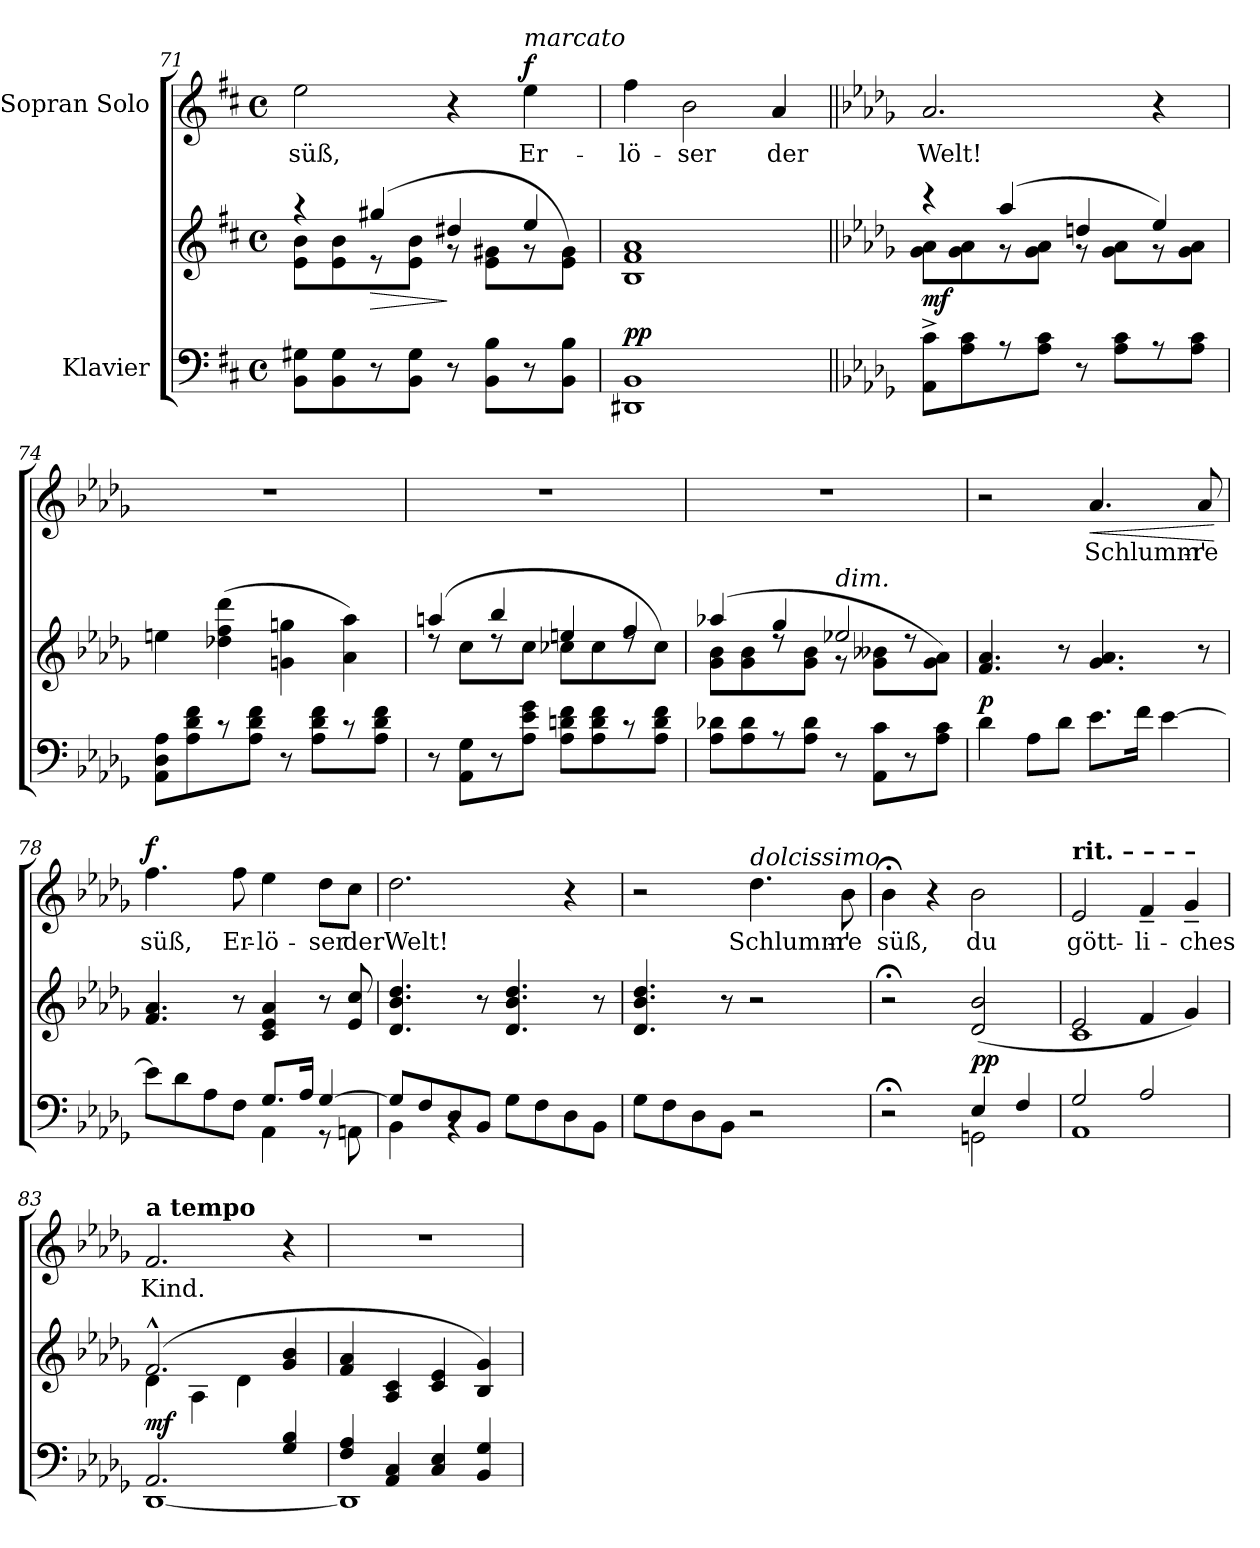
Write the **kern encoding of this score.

**kern	**kern	**dynam	**kern	**text	**dynam
*part2	*part2	*part2	*part1	*part1	*part1
*staff3	*staff2	*staff2/3	*staff1	*staff1	*staff1
*I"Klavier	*	*	*I"Sopran Solo	*	*
*clefF4	*clefG2	*	*clefG2	*	*
*k[f#c#]	*k[f#c#]	*	*k[f#c#]	*	*
*M4/4	*M4/4	*	*M4/4	*	*
*met(c)	*met(c)	*	*met(c)	*	*
=71	=71	=71	=71	=71	=71
*	*^	*	*	*	*
!	!	!	!	!	!LO:LY:b	!
8BB\ 8G#X\L	4r	8e\ 8b\L	.	2ee\	süß,	.
8BB\ 8G#\	.	8e\ 8b\	.	.	.	.
!	!	!	!LO:HP:b	!	!	!
8r	(4gg#X/	8r	>	.	.	.
8BB\ 8G#\J	.	8e\ 8b\J	.	.	.	.
8r	4dd#X/	8r	]	4r	.	.
8BB\ 8B\L	.	8e\ 8g#X\L	.	.	.	.
!	!	!	!	!LO:TX:a:i:t=marcato	!	!
!	!	!	!	!	!LO:LY:b	!LO:DY:a
8r	4ee/	8r	.	4ee\	Er-	f
8BB\ 8B\J	.	8e\ 8g#\J)	.	.	.	.
=72	=72	=72	=72	=72	=72	=72
!	!	!	!LO:DY:a=2	!	!LO:LY:b	!
*	*v	*v	*	*	*	*
1DD#X 1BB	1B 1f# 1a	pp	4ff#\	-lö-	.
!	!	!	!	!LO:LY:b	!
.	.	.	2b\	-ser	.
!	!	!	!	!LO:LY:b	!
.	.	.	4a/	der	.
=73||	=73||	=73||	=73||	=73||	=73||
*k[b-e-a-d-g-]	*k[b-e-a-d-g-]	*	*k[b-e-a-d-g-]	*	*
*	*^	*	*	*	*
!	!	!	!LO:DY:a=2	!	!LO:LY:b	!
8AA-\^ 8c\^L	4r	8g-\ 8a-\L	mf	2.a-/	Welt!	.
8A-\ 8c\	.	8g-\ 8a-\	.	.	.	.
8r	(4aa-/	8r	.	.	.	.
8A-\ 8c\J	.	8g-\ 8a-\J	.	.	.	.
8r	4ddn/	8r	.	.	.	.
8A-\ 8c\L	.	8g-\ 8a-\L	.	.	.	.
8r	4ee-/)	8r	.	4r	.	.
8A-\ 8c\J	.	8g-\ 8a-\J	.	.	.	.
*	*v	*v	*	*	*	*
!!LO:LB:g=z
=74	=74	=74	=74	=74	=74
8AA-\ 8D-\ 8A-\L	4een\	.	1r	.	.
8A-\ 8d-\ 8f\	.	.	.	.	.
8r	(4dd-X\ 4ff\ 4ddd-\	.	.	.	.
8A-\ 8d-\ 8f\J	.	.	.	.	.
8r	4gn\ 4ggn\	.	.	.	.
8A-\ 8d-\ 8f\L	.	.	.	.	.
8r	4a-\ 4aa-\)	.	.	.	.
8A-\ 8d-\ 8f\J	.	.	.	.	.
=75	=75	=75	=75	=75	=75
*	*^	*	*	*	*
8r	(4aan/	8rdd	.	1r	.	.
8AA-\ 8G-\L	.	8cc\L	.	.	.	.
8r	4bb-/	8rdd	.	.	.	.
8A-\ 8e-\ 8g-\J	.	8cc\J	.	.	.	.
8A-\ 8dn\ 8f\L	4een/	8cc-X\L	.	.	.	.
8A-\ 8d\ 8f\	.	8cc-\	.	.	.	.
8r	4ff/	8rdd	.	.	.	.
8A-\ 8d\ 8f\J	.	8cc-\J)	.	.	.	.
=76	=76	=76	=76	=76	=76	=76
8A-\ 8d-X\L	(4aa-X/	8g-\ 8b-\L	.	1r	.	.
8A-\ 8d-\	.	8g-\ 8b-\	.	.	.	.
8r	4gg-/	8rdd	.	.	.	.
8A-\ 8d-\J	.	8g-\ 8b-\J	.	.	.	.
!	!LO:TX:a:i:t=dim.	!	!	!	!	!
8r	2ee-X/	8r	.	.	.	.
8AA-\ 8c\L	.	8g-\ 8b--X\L	.	.	.	.
8r	.	8rdd	.	.	.	.
8A-\ 8c\J	.	8g-\ 8a-\J)	.	.	.	.
=77	=77	=77	=77	=77	=77	=77
!	!	!	!LO:DY:a=2	!	!	!
*	*v	*v	*	*	*	*
4d-\	4.f/ 4.a-/	p	2r	.	.
8A-\L	.	.	.	.	.
8d-\J	8r	.	.	.	.
!	!	!	!	!LO:LY:b	!LO:HP:b
8.e-\L	4.g-/ 4.a-/	.	4.a-/	Schlumm'-	<
16f\Jk	.	.	.	.	.
[4e-\	.	.	.	.	.
!	!	!	!	!LO:LY:b	!
.	8r	.	8a-/	-re	.
.	.	.	.	.	[
=78	=78	=78	=78	=78	=78
*^	*	*	*	*	*
!	!	!	!	!	!LO:LY:b	!LO:DY:a
8e-\L]	2ryy	4.f/ 4.a-/	.	4.ff\	süß,	f
8d-\	.	.	.	.	.	.
8A-\	.	.	.	.	.	.
!	!	!	!	!	!LO:LY:b	!
8F\J	.	8r	.	8ff\	Er-	.
!	!	!	!	!	!LO:LY:b	!
8.G-/L	4AA-\	4c/ 4e-/ 4a-/	.	4ee-\	-lö-	.
16A-/Jk	.	.	.	.	.	.
!	!	!	!	!	!LO:LY:b	!
[4G-/	8r	8r	.	8dd-\L	-ser	.
!	!	!	!	!	!LO:LY:b	!
.	8AAn\	8e-/ 8cc/	.	8cc\J	der	.
!!LO:LB:g=z
=79	=79	=79	=79	=79	=79	=79
!	!	!	!	!	!LO:LY:b	!
8G-/L]	4BB-\	4.d-/ 4.b-/ 4.dd-/	.	2.dd-\	Welt!	.
8F/	.	.	.	.	.	.
8D-/	4rBB	.	.	.	.	.
8BB-/J	.	8r	.	.	.	.
8G-\L	2ryy	4.d-/ 4.b-/ 4.dd-/	.	.	.	.
8F\	.	.	.	.	.	.
8D-\	.	.	.	4r	.	.
8BB-\J	.	8r	.	.	.	.
*v	*v	*	*	*	*	*
=80	=80	=80	=80	=80	=80
8G-\L	4.d-/ 4.b-/ 4.dd-/	.	2r	.	.
8F\	.	.	.	.	.
8D-\	.	.	.	.	.
8BB-\J	8r	.	.	.	.
!	!	!	!LO:TX:a:i:t=dolcissimo	!	!
!	!	!	!	!LO:LY:b	!
2r	2r	.	4.dd-\	Schlumm'-	.
!	!	!	!	!LO:LY:b	!
.	.	.	8b-\	-re	.
=81	=81	=81	=81	=81	=81
*^	*	*	*	*	*
!	!	!	!	!	!LO:LY:b	!
2r;<	2ryy	2r;<	.	4b-;<\	süß,	.
.	.	.	.	4r	.	.
!	!	!	!LO:DY:a=2	!	!LO:LY:b	!
4E-/	2GGn\	(2d-/ 2b-/	pp	2b-\	du	.
4F/	.	.	.	.	.	.
=82	=82	=82	=82	=82	=82	=82
*	*	*^	*	*	*	*
!	!	!	!	!	!LO:TX:a:B:t=rit.  –   –   –   –	!	!
!	!	!	!	!	!	!LO:LY:b	!
2G-/	1AA-	2e-/	1c	.	2e-/	gött-	.
!	!	!	!	!	!	!LO:LY:b	!
2A-/	.	4f/	.	.	4f~/	-li-	.
!	!	!	!	!	!	!LO:LY:b	!
.	.	4g-/)	.	.	4g-~/	-ches	.
=83	=83	=83	=83	=83	=83	=83	=83
!	!	!	!	!	!LO:TX:a:B:t=a tempo	!	!
!	!	!	!	!LO:DY:a=2	!	!LO:LY:b	!
2.AA-/	[1DD-	(2.f^^/	4d-\	mf	2.f/	Kind.	.
.	.	.	4A-\	.	.	.	.
.	.	.	4d-\	.	.	.	.
4G-/ 4B-/	.	4g-/ 4b-/	4ryy	.	4r	.	.
*	*	*v	*v	*	*	*	*
!!LO:LB:g=z
=84	=84	=84	=84	=84	=84	=84
4F/ 4A-/	1DD-]	4f/ 4a-/	.	1r	.	.
4AA-/ 4C/	.	4A-/ 4c/	.	.	.	.
4C/ 4E-/	.	4c/ 4e-/	.	.	.	.
4BB-/ 4G-/	.	4B-/ 4g-/)	.	.	.	.
*v	*v	*	*	*	*	*
=	=	=	=	=	=
*-	*-	*-	*-	*-	*-
